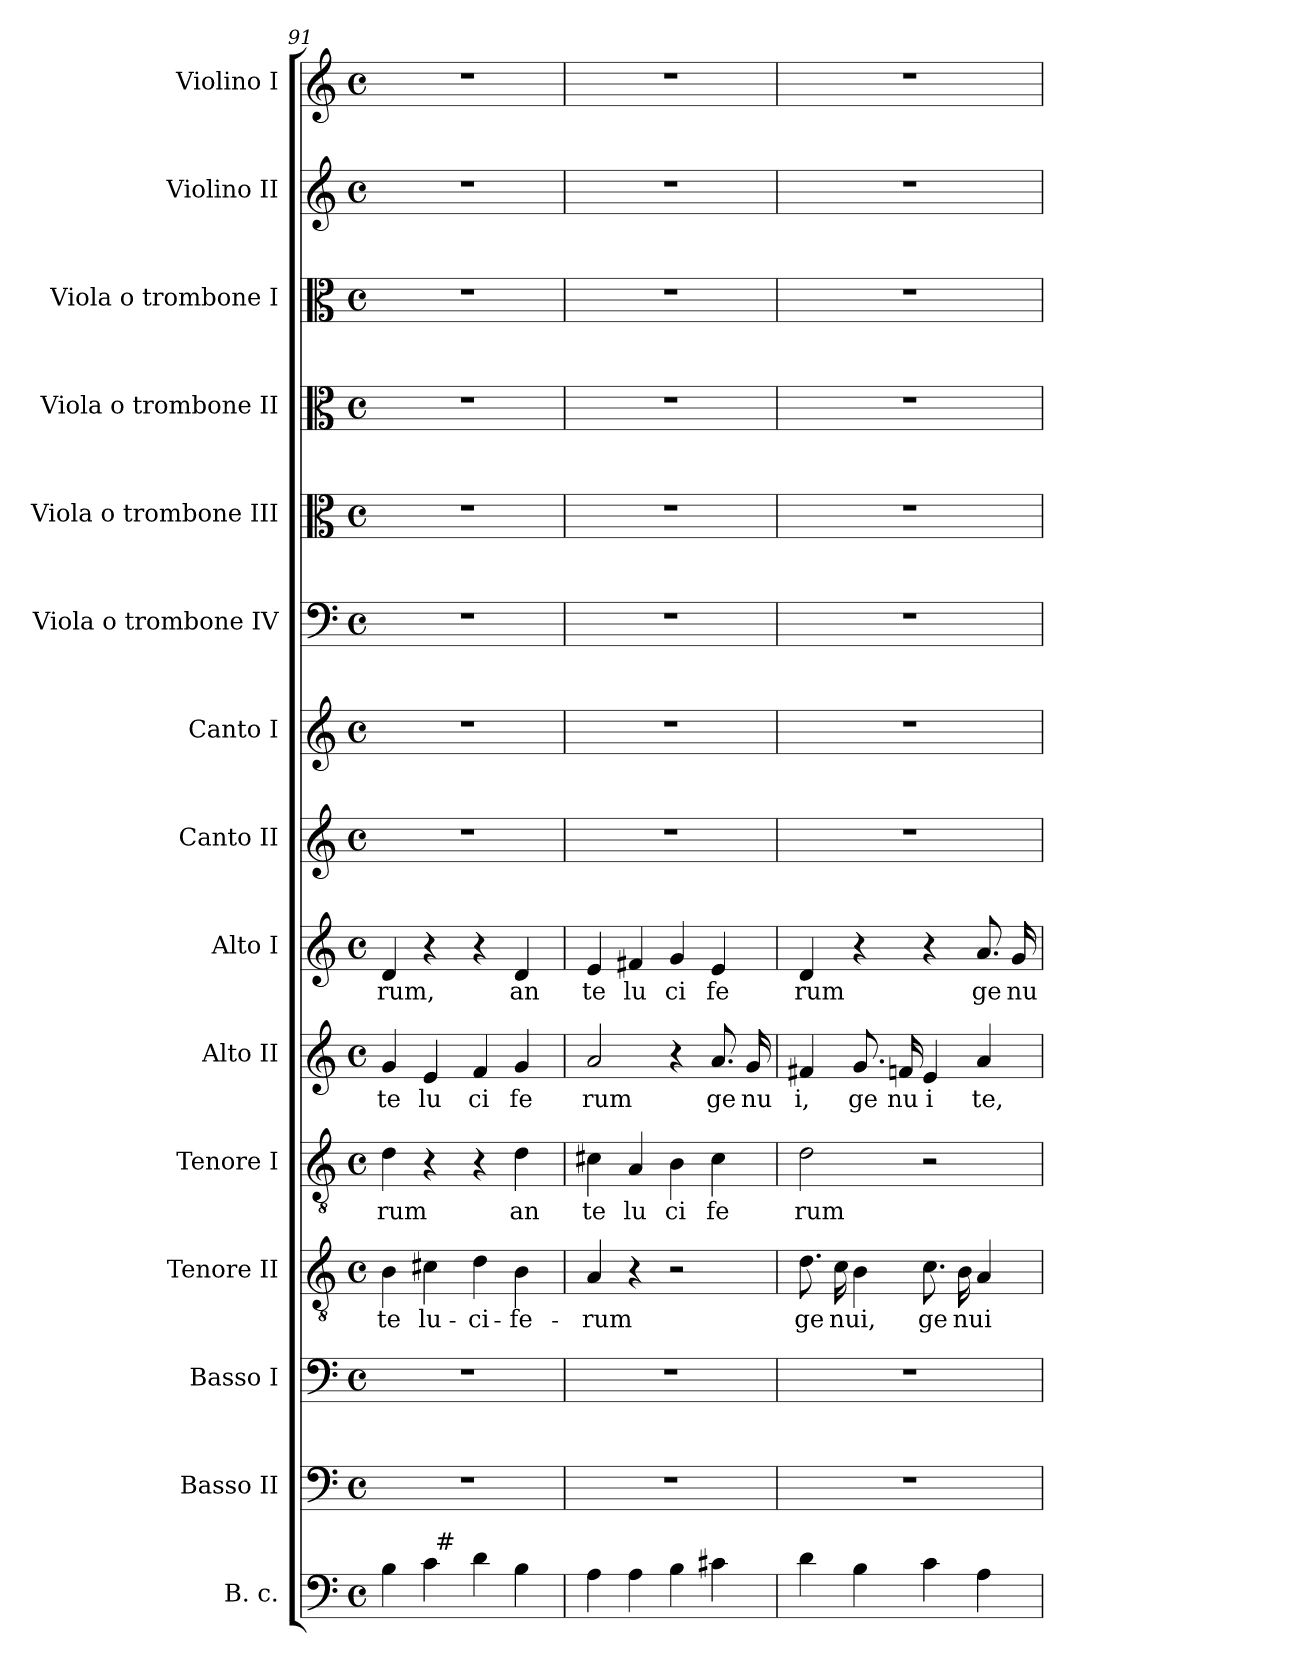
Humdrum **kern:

**kern	**kern	**kern	**kern	**text	**kern	**text	**kern	**text	**kern	**text	**kern	**kern	**kern	**kern	**kern	**kern	**kern	**kern
*part15	*part14	*part13	*part12	*part12	*part11	*part11	*part10	*part10	*part9	*part9	*part8	*part7	*part6	*part5	*part4	*part3	*part2	*part1
*staff15	*staff14	*staff13	*staff12	*staff12	*staff11	*staff11	*staff10	*staff10	*staff9	*staff9	*staff8	*staff7	*staff6	*staff5	*staff4	*staff3	*staff2	*staff1
*I"B. c.	*I"Basso II	*I"Basso I	*I"Tenore II	*	*I"Tenore I	*	*I"Alto II	*	*I"Alto I	*	*I"Canto II	*I"Canto I	*I"Viola o trombone IV	*I"Viola o trombone III	*I"Viola o trombone II	*I"Viola o trombone I	*I"Violino II	*I"Violino I
*	*	*	*	*	*	*	*	*	*	*	*	*	*I'Vla	*I'Vla	*I'Vla	*I'Vla	*I'Vln	*I'Vln
*clefF4	*clefF4	*clefF4	*clefGv2	*	*clefGv2	*	*clefG2	*	*clefG2	*	*clefG2	*clefG2	*clefF4	*clefC3	*clefC3	*clefC3	*clefG2	*clefG2
*k[]	*k[]	*k[]	*k[]	*	*k[]	*	*k[]	*	*k[]	*	*k[]	*k[]	*k[]	*k[]	*k[]	*k[]	*k[]	*k[]
*M4/4	*M4/4	*M4/4	*M4/4	*	*M4/4	*	*M4/4	*	*M4/4	*	*M4/4	*M4/4	*M4/4	*M4/4	*M4/4	*M4/4	*M4/4	*M4/4
*met(c)	*met(c)	*met(c)	*met(c)	*	*met(c)	*	*met(c)	*	*met(c)	*	*met(c)	*met(c)	*met(c)	*met(c)	*met(c)	*met(c)	*met(c)	*met(c)
=91	=91	=91	=91	=91	=91	=91	=91	=91	=91	=91	=91	=91	=91	=91	=91	=91	=91	=91
!	!	!	!	!LO:LY:b	!	!LO:LY:b	!	!LO:LY:b	!	!LO:LY:b	!	!	!	!	!	!	!	!
*^	*	*	*	*	*	*	*	*	*	*	*	*	*	*	*	*	*	*
4B\	4ryy	1r	1r	4B\	-te	4d\	rum	4g/	te	4d/	rum,	1r	1r	1r	1r	1r	1r	1r	1r
!	!	!	!	!	!LO:LY:b	!	!	!	!LO:LY:b	!	!	!	!	!	!	!	!	!	!
4c\	32ryy	.	.	4c#X\	lu-	4r	.	4e/	lu	4r	.	.	.	.	.	.	.	.	.
!	!LO:TX:a:t=#	!	!	!	!	!	!	!	!	!	!	!	!	!	!	!	!	!	!
.	2ryy	.	.	.	.	.	.	.	.	.	.	.	.	.	.	.	.	.	.
!	!	!	!	!	!LO:LY:b	!	!	!	!LO:LY:b	!	!	!	!	!	!	!	!	!	!
4d\	.	.	.	4d\	-ci-	4r	.	4f/	ci	4r	.	.	.	.	.	.	.	.	.
!	!	!	!	!	!LO:LY:b	!	!LO:LY:b	!	!LO:LY:b	!	!LO:LY:b	!	!	!	!	!	!	!	!
4B\	.	.	.	4B\	-fe-	4d\	an	4g/	fe	4d/	an	.	.	.	.	.	.	.	.
.	8..ryy	.	.	.	.	.	.	.	.	.	.	.	.	.	.	.	.	.	.
=92	=92	=92	=92	=92	=92	=92	=92	=92	=92	=92	=92	=92	=92	=92	=92	=92	=92	=92	=92
!	!	!	!	!	!LO:LY:b	!	!LO:LY:b	!	!LO:LY:b	!	!LO:LY:b	!	!	!	!	!	!	!	!
*v	*v	*	*	*	*	*	*	*	*	*	*	*	*	*	*	*	*	*	*
4A\	1r	1r	4A/	-rum	4c#X\	te	2a/	rum	4e/	te	1r	1r	1r	1r	1r	1r	1r	1r
!	!	!	!	!	!	!LO:LY:b	!	!	!	!LO:LY:b	!	!	!	!	!	!	!	!
4A\	.	.	4r	.	4A/	lu	.	.	4f#X/	lu	.	.	.	.	.	.	.	.
!	!	!	!	!	!	!LO:LY:b	!	!	!	!LO:LY:b	!	!	!	!	!	!	!	!
4B\	.	.	2r	.	4B\	ci	4r	.	4g/	ci	.	.	.	.	.	.	.	.
!	!	!	!	!	!	!LO:LY:b	!	!LO:LY:b	!	!LO:LY:b	!	!	!	!	!	!	!	!
4c#X\	.	.	.	.	4c#\	fe	8.a/	ge	4e/	fe	.	.	.	.	.	.	.	.
!	!	!	!	!	!	!	!	!LO:LY:b	!	!	!	!	!	!	!	!	!	!
.	.	.	.	.	.	.	16g/	nu	.	.	.	.	.	.	.	.	.	.
=93	=93	=93	=93	=93	=93	=93	=93	=93	=93	=93	=93	=93	=93	=93	=93	=93	=93	=93
!	!	!	!	!LO:LY:b	!	!LO:LY:b	!	!LO:LY:b	!	!LO:LY:b	!	!	!	!	!	!	!	!
4d\	1r	1r	8.d\	ge	2d\	rum	4f#X/	i,	4d/	rum	1r	1r	1r	1r	1r	1r	1r	1r
!	!	!	!	!LO:LY:b	!	!	!	!	!	!	!	!	!	!	!	!	!	!
.	.	.	16c\	nui,	.	.	.	.	.	.	.	.	.	.	.	.	.	.
!	!	!	!	!	!	!	!	!LO:LY:b	!	!	!	!	!	!	!	!	!	!
4B\	.	.	4B\	.	.	.	8.g/	ge	4r	.	.	.	.	.	.	.	.	.
!	!	!	!	!	!	!	!	!LO:LY:b	!	!	!	!	!	!	!	!	!	!
.	.	.	.	.	.	.	16fn/	nu	.	.	.	.	.	.	.	.	.	.
!	!	!	!	!LO:LY:b	!	!	!	!LO:LY:b	!	!	!	!	!	!	!	!	!	!
4c\	.	.	8.c\	ge	2r	.	4e/	i	4r	.	.	.	.	.	.	.	.	.
!	!	!	!	!LO:LY:b	!	!	!	!	!	!	!	!	!	!	!	!	!	!
.	.	.	16B\	nui	.	.	.	.	.	.	.	.	.	.	.	.	.	.
!	!	!	!	!	!	!	!	!LO:LY:b	!	!LO:LY:b	!	!	!	!	!	!	!	!
4A\	.	.	4A/	.	.	.	4a/	te,	8.a/	ge	.	.	.	.	.	.	.	.
!	!	!	!	!	!	!	!	!	!	!LO:LY:b	!	!	!	!	!	!	!	!
.	.	.	.	.	.	.	.	.	16g/	nu	.	.	.	.	.	.	.	.
=	=	=	=	=	=	=	=	=	=	=	=	=	=	=	=	=	=	=
*-	*-	*-	*-	*-	*-	*-	*-	*-	*-	*-	*-	*-	*-	*-	*-	*-	*-	*-
